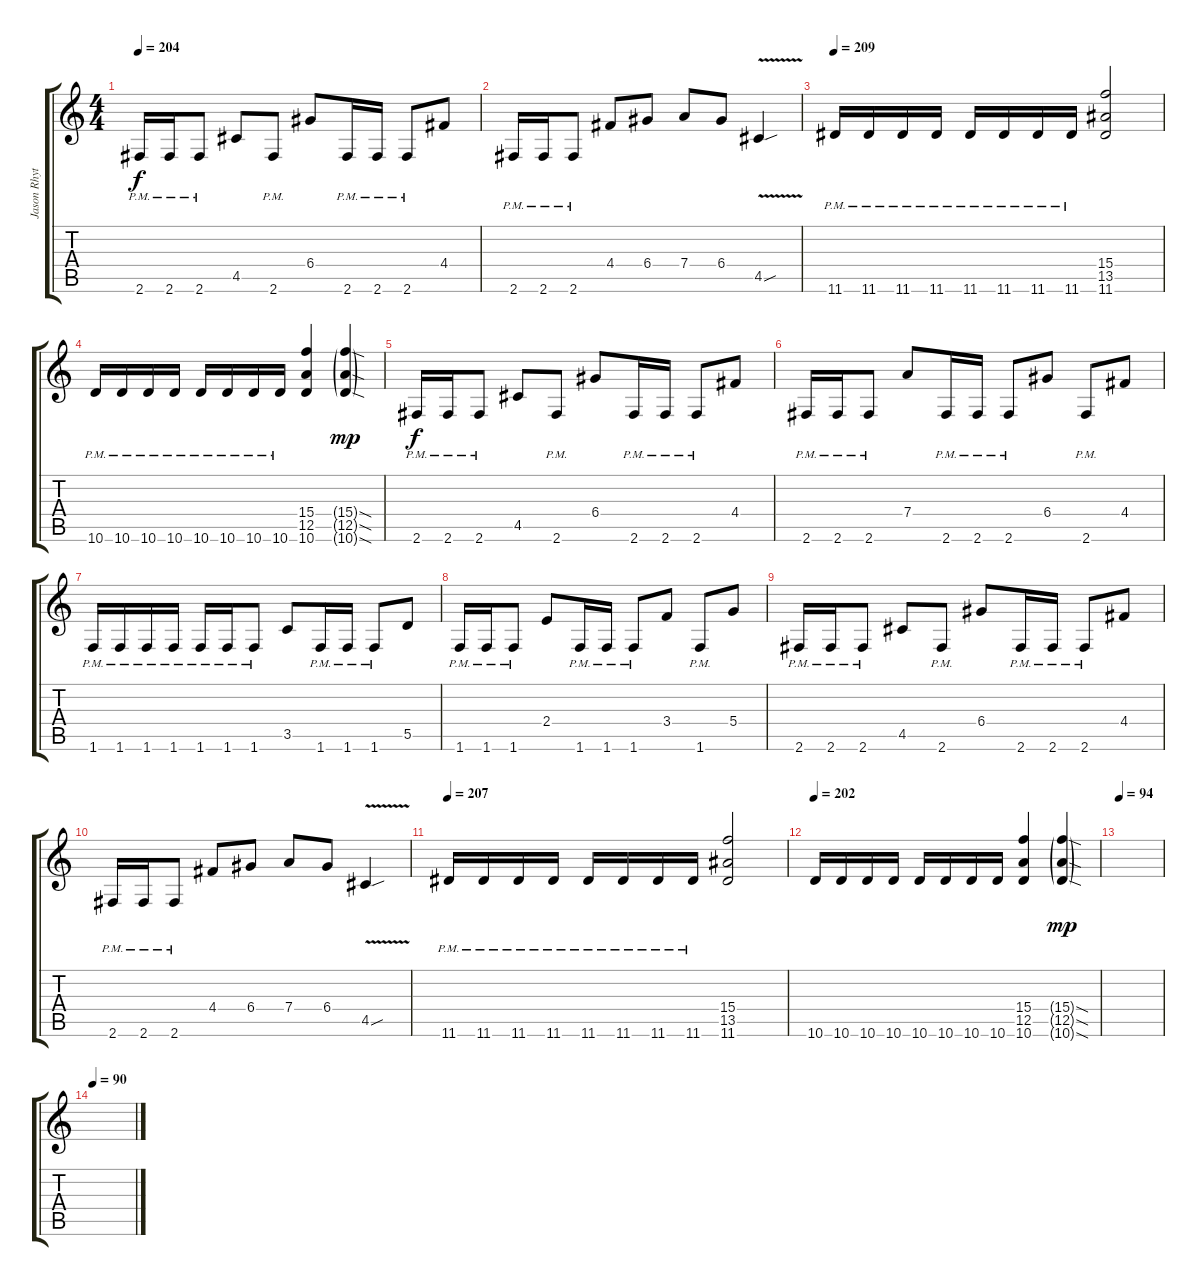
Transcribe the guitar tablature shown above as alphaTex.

\track ("Jason Rhythm 1" "Jason Rhyt") {instrument distortionguitar}
\staff {score tabs}
\tuning (E4 B3 G3 D3 A2 E2) {hide}
\ts (4 4)
\tempo 204
\clef g2
\ks c
2.6{pm}.16{dy f} 2.6{pm}.16 2.6{pm}.8 4.5.8 2.6{pm}.8 6.4.8 2.6{pm}.16 2.6{pm}.16 2.6{pm}.8 4.4.8 |
2.6{pm}.16 2.6{pm}.16 2.6{pm}.8 4.4.8 6.4.8 7.4.8 6.4.8 4.5{v sou}.4 |
\tempo 209
11.6{pm}.16 11.6{pm}.16 11.6{pm}.16 11.6{pm}.16 11.6{pm}.16 11.6{pm}.16 11.6{pm}.16 11.6{pm}.16 (15.4 13.5 11.6).2 |
10.6{pm}.16 10.6{pm}.16 10.6{pm}.16 10.6{pm}.16 10.6{pm}.16 10.6{pm}.16 10.6{pm}.16 10.6{pm}.16 (15.4 12.5 10.6).4 (15.4{sod g} 12.5{sod g} 10.6{sod g}).4{dy mp} |
2.6{pm}.16{dy f} 2.6{pm}.16 2.6{pm}.8 4.5.8 2.6{pm}.8 6.4.8 2.6{pm}.16 2.6{pm}.16 2.6{pm}.8 4.4.8 |
2.6{pm}.16 2.6{pm}.16 2.6{pm}.8 7.4.8 2.6{pm}.16 2.6{pm}.16 2.6{pm}.8 6.4.8 2.6{pm}.8 4.4.8 |
1.6{pm}.16 1.6{pm}.16 1.6{pm}.16 1.6{pm}.16 1.6{pm}.16 1.6{pm}.16 1.6{pm}.8 3.5.8 1.6{pm}.16 1.6{pm}.16 1.6{pm}.8 5.5.8 |
1.6{pm}.16 1.6{pm}.16 1.6{pm}.8 2.4.8 1.6{pm}.16 1.6{pm}.16 1.6{pm}.8 3.4.8 1.6{pm}.8 5.4.8 |
2.6{pm}.16 2.6{pm}.16 2.6{pm}.8 4.5.8 2.6{pm}.8 6.4.8 2.6{pm}.16 2.6{pm}.16 2.6{pm}.8 4.4.8 |
2.6{pm}.16 2.6{pm}.16 2.6{pm}.8 4.4.8 6.4.8 7.4.8 6.4.8 4.5{v sou}.4 |
\tempo 207
11.6{pm}.16 11.6{pm}.16 11.6{pm}.16 11.6{pm}.16 11.6{pm}.16 11.6{pm}.16 11.6{pm}.16 11.6{pm}.16 (15.4 13.5 11.6).2 |
\tempo 202
10.6.16 10.6.16 10.6.16 10.6.16 10.6.16 10.6.16 10.6.16 10.6.16 (15.4 12.5 10.6).4 (15.4{sod g} 12.5{sod g} 10.6{sod g}).4{dy mp} |
\tempo 94
|
\tempo 90
